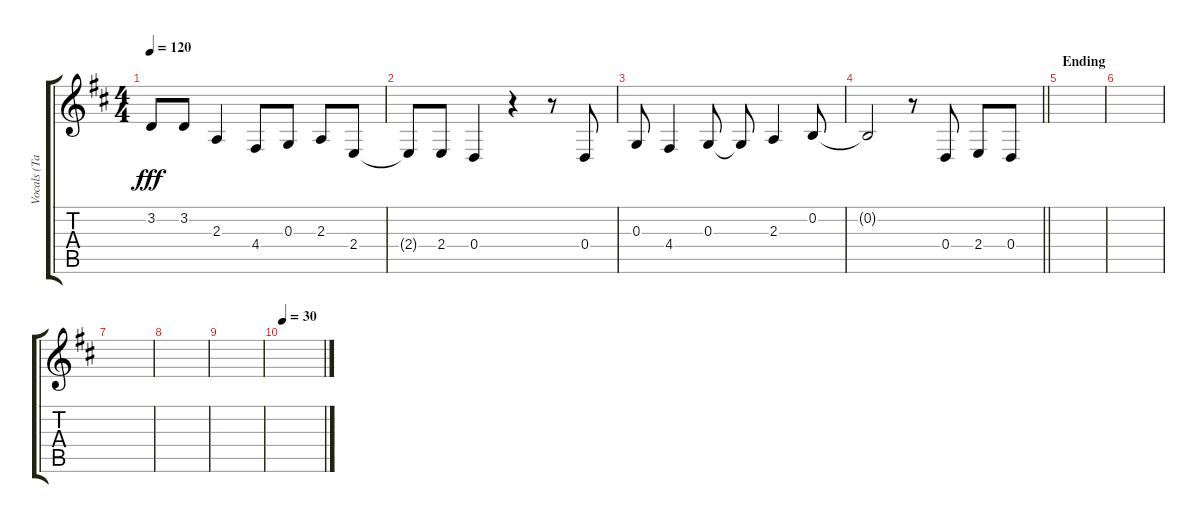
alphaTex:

\track ("Vocals (Tainaka Ritsu)" "Vocals (Ta") {instrument altosax}
\staff {score tabs}
\tuning (E4 B3 G3 D3 A2 E2) {hide}
\ts (4 4)
\tempo 120
\clef g2
\ks d
3.2.8{dy fff} 3.2.8 2.3.4 4.4.8 0.3.8 2.3.8 2.4.8 |
2.4{t}.8 2.4.8 0.4.4 r.4 r.8 0.4.8 |
0.3.8 4.4.4 0.3.8 0.3{t}.8 2.3.4 0.2.8 |
\barLineRight lightlight
0.2{t}.2 r.8 0.4.8 2.4.8 0.4.8 |
\section ("" "Ending")
|
|
|
|
|
\tempo 30
